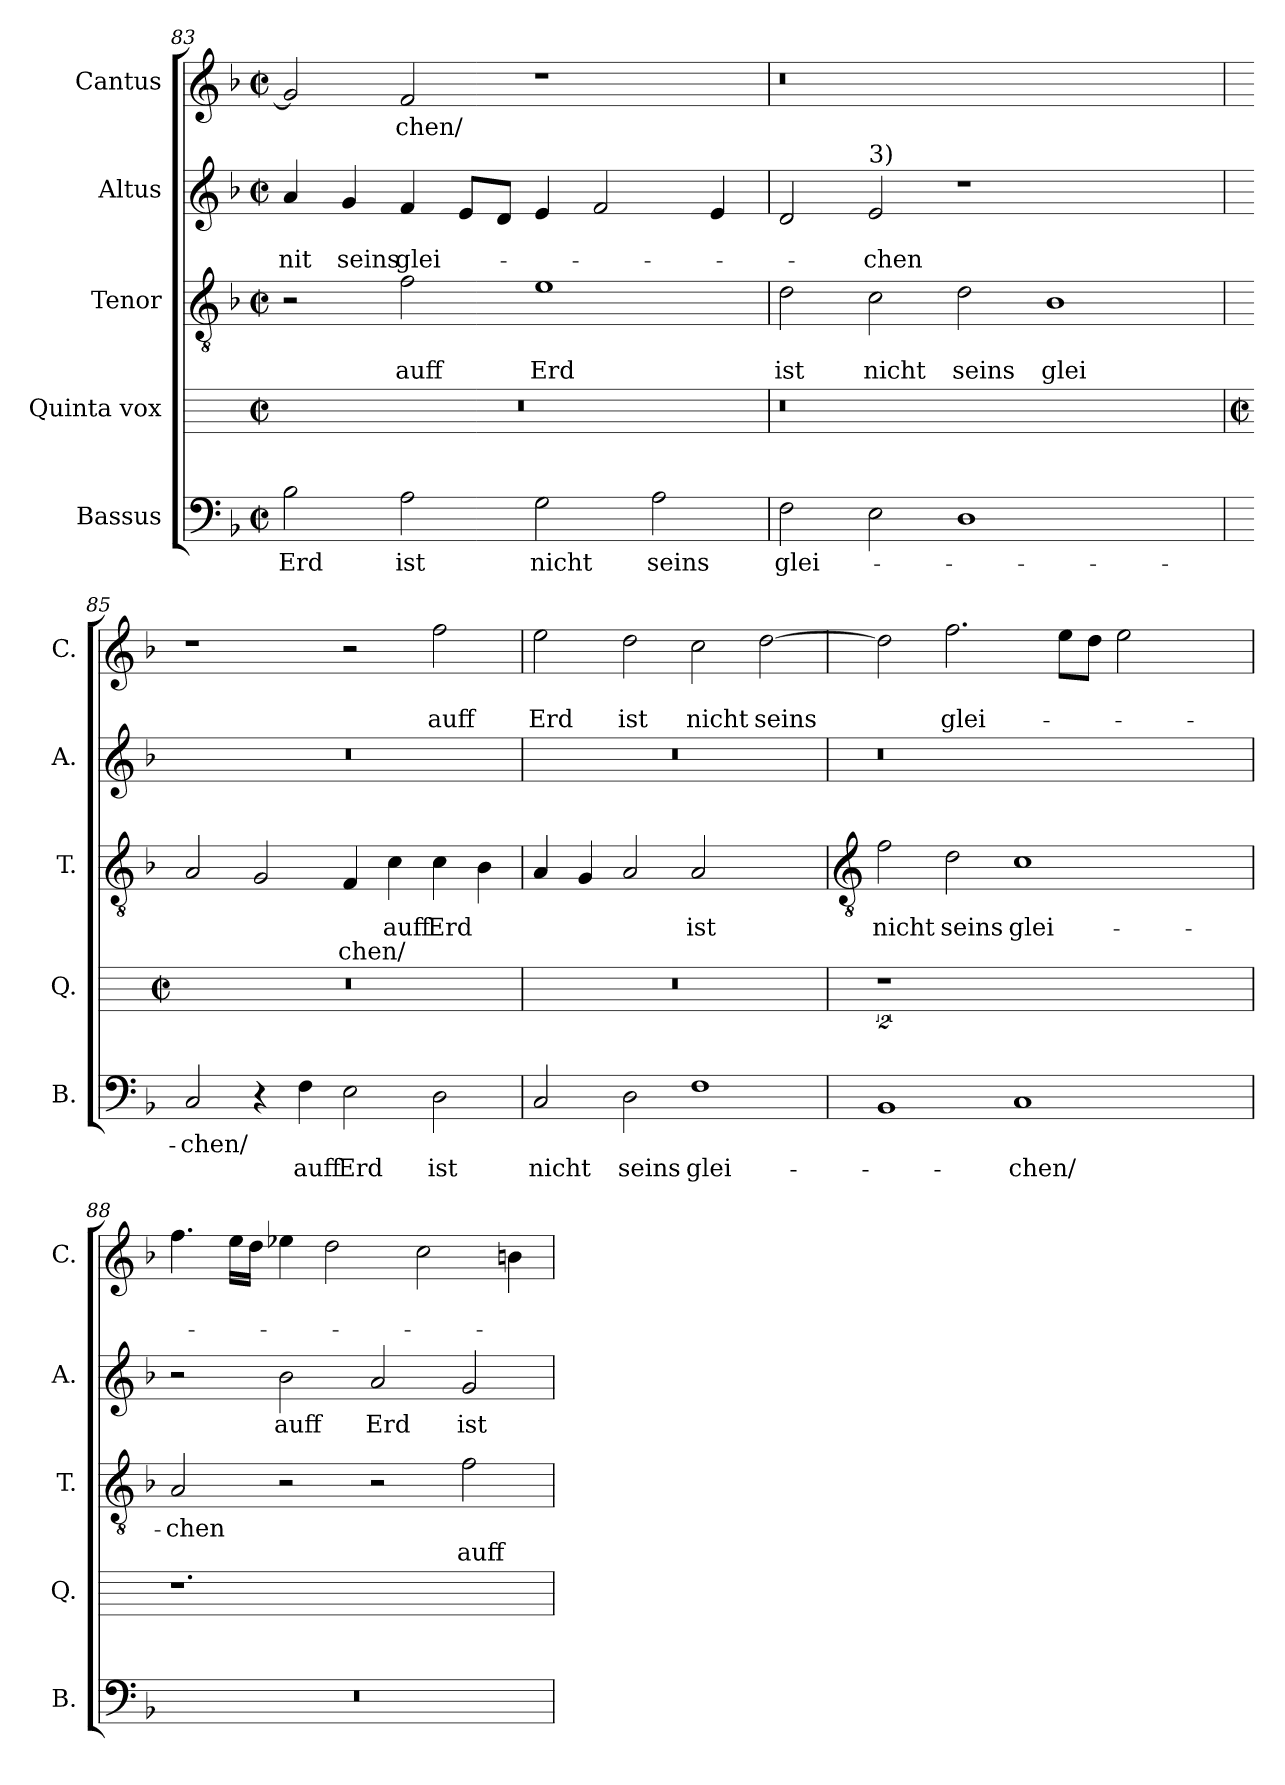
**kern	**text	**text	**kern	**kern	**text	**text	**kern	**text	**text	**kern	**text	**text
*part5	*part5	*part5	*part4	*part3	*part3	*part3	*part2	*part2	*part2	*part1	*part1	*part1
*staff5	*staff5	*staff5	*staff4	*staff3	*staff3	*staff3	*staff2	*staff2	*staff2	*staff1	*staff1	*staff1
*I"Bassus	*	*	*I"Quinta vox	*I"Tenor	*	*	*I"Altus	*	*	*I"Cantus	*	*
*I'B.	*	*	*I'Q.	*I'T.	*	*	*I'A.	*	*	*I'C.	*	*
!!LO:LB:g=z
*clefF4	*	*	*	*clefGv2	*	*	*clefG2	*	*	*clefG2	*	*
*k[b-]	*	*	*	*k[b-]	*	*	*k[b-]	*	*	*k[b-]	*	*
*F:	*	*	*	*F:	*	*	*F:	*	*	*F:	*	*
*M4/2	*	*	*M4/2	*M4/2	*	*	*M4/2	*	*	*M4/2	*	*
*met(c|)	*	*	*met(c|)	*met(c|)	*	*	*met(c|)	*	*	*met(c|)	*	*
=83	=83	=83	=83	=83	=83	=83	=83	=83	=83	=83	=83	=83
!	!LO:LY:b	!	!	!	!	!	!	!	!LO:LY:b	!	!	!
2B-	Erd	.	0r	2r	.	.	4a	.	nit	2g]	.	.
!	!	!	!	!	!	!	!	!	!LO:LY:b	!	!	!
.	.	.	.	.	.	.	4g	.	seins	.	.	.
!	!LO:LY:b	!	!	!	!	!LO:LY:b	!	!	!LO:LY:b	!	!LO:LY:b	!
2A	ist	.	.	2f	.	auff	4f	.	glei-	2f	-chen/	.
.	.	.	.	.	.	.	8eL	.	.	.	.	.
.	.	.	.	.	.	.	8dJ	.	.	.	.	.
!	!LO:LY:b	!	!	!	!	!LO:LY:b	!	!	!	!	!	!
2G	nicht	.	.	1e	.	Erd	4e	.	.	1r	.	.
.	.	.	.	.	.	.	2f	.	.	.	.	.
!	!LO:LY:b	!	!	!	!	!	!	!	!	!	!	!
2A	seins	.	.	.	.	.	.	.	.	.	.	.
.	.	.	.	.	.	.	4e	.	.	.	.	.
!!LO:LB:g=z
=84	=84	=84	=84	=84	=84	=84	=84	=84	=84	=84	=84	=84
!	!LO:LY:b	!	!	!	!	!LO:LY:b	!	!	!	!	!	!
2F	glei-	.	0r	2d	.	ist	2d	.	.	0r	.	.
!	!	!	!	!	!	!	!LO:TX:a:t=3)	!	!	!	!	!
!	!	!	!	!	!	!LO:LY:b	!	!	!LO:LY:b	!	!	!
2E	.	.	.	2c	.	nicht	2e	.	-chen	.	.	.
!	!	!	!	!	!	!LO:LY:b	!	!	!	!	!	!
1D	.	.	.	2d	.	seins	1r	.	.	.	.	.
!	!	!	!	!	!	!LO:LY:b	!	!	!	!	!	!
.	.	.	.	1B-	.	glei	.	.	.	.	.	.
2ryy	.	.	2ryy	.	.	.	2ryy	.	.	2ryy	.	.
!!LO:LB:g=z
=85	=85	=85	=85	=85	=85	=85	=85	=85	=85	=85	=85	=85
*	*	*	*M4/2	*	*	*	*	*	*	*	*	*
*	*	*	*met(c|)	*	*	*	*	*	*	*	*	*
!	!LO:LY:b	!	!	!	!	!	!	!	!	!	!	!
2C	-chen/	.	0r	2A	.	.	0r	.	.	1r	.	.
4r	.	.	.	2G	.	.	.	.	.	.	.	.
!	!	!LO:LY:b	!	!	!	!	!	!	!	!	!	!
4F	.	auff	.	.	.	.	.	.	.	.	.	.
!	!	!LO:LY:b	!	!	!	!LO:LY:b	!	!	!	!	!	!
2E	.	Erd	.	4F	.	chen/	.	.	.	2r	.	.
!	!	!	!	!	!LO:LY:b	!	!	!	!	!	!	!
.	.	.	.	4c	auff	.	.	.	.	.	.	.
!	!	!LO:LY:b	!	!	!LO:LY:b	!	!	!	!	!	!	!LO:LY:b
2D	.	ist	.	4c	Erd	.	.	.	.	2ff	.	auff
.	.	.	.	4B-	.	.	.	.	.	.	.	.
=86	=86	=86	=86	=86	=86	=86	=86	=86	=86	=86	=86	=86
!	!	!LO:LY:b	!	!	!	!	!	!	!	!	!	!LO:LY:b
2C	.	nicht	0r	4A	.	.	0r	.	.	2ee	.	Erd
.	.	.	.	4G	.	.	.	.	.	.	.	.
!	!	!LO:LY:b	!	!	!	!	!	!	!	!	!	!LO:LY:b
2D	.	seins	.	2A	.	.	.	.	.	2dd	.	ist
!	!	!LO:LY:b	!	!	!LO:LY:b	!	!	!	!	!	!	!LO:LY:b
1F	.	glei-	.	2A	ist	.	.	.	.	2cc	.	nicht
!	!	!	!	!	!	!	!	!	!	!	!	!LO:LY:b
.	.	.	.	2ryy	.	.	.	.	.	[2dd	.	seins
!!LO:LB:g=z
=87	=87	=87	=87	=87	=87	=87	=87	=87	=87	=87	=87	=87
*	*	*	*	*clefGv2	*	*	*	*	*	*	*	*
!	!	!	!	!	!LO:LY:b	!	!	!	!	!	!	!
1BB-	.	.	2%5r	2f	nicht	.	0r	.	.	2dd]	.	.
!	!	!	!	!	!LO:LY:b	!	!	!	!	!	!	!LO:LY:b
.	.	.	.	2d	seins	.	.	.	.	2.ff	.	glei-
!	!	!LO:LY:b	!	!	!LO:LY:b	!	!	!	!	!	!	!
1C	.	-chen/	.	1c	glei-	.	.	.	.	.	.	.
.	.	.	.	.	.	.	.	.	.	8eeL	.	.
.	.	.	.	.	.	.	.	.	.	8ddJ	.	.
.	.	.	.	.	.	.	.	.	.	2ee	.	.
2ryy	.	.	.	2ryy	.	.	2ryy	.	.	2ryy	.	.
!!LO:LB:g=z
=88	=88	=88	=88	=88	=88	=88	=88	=88	=88	=88	=88	=88
!	!	!	!	!	!LO:LY:b	!	!	!	!	!	!	!
0r	.	.	1.r	2A	-chen	.	2r	.	.	4.ff	.	.
.	.	.	.	.	.	.	.	.	.	16eeLL	.	.
.	.	.	.	.	.	.	.	.	.	16ddJJ	.	.
!	!	!	!	!	!	!	!	!LO:LY:b	!	!	!	!
.	.	.	.	2r	.	.	2b-	auff	.	4ee-X	.	.
.	.	.	.	.	.	.	.	.	.	2dd	.	.
!	!	!	!	!	!	!	!	!LO:LY:b	!	!	!	!
.	.	.	.	2r	.	.	2a	Erd	.	.	.	.
.	.	.	.	.	.	.	.	.	.	2cc	.	.
!	!	!	!	!	!	!LO:LY:b	!	!LO:LY:b	!	!	!	!
.	.	.	2ryy	2f	.	auff	2g	ist	.	.	.	.
.	.	.	.	.	.	.	.	.	.	4bn	.	.
=	=	=	=	=	=	=	=	=	=	=	=	=
*-	*-	*-	*-	*-	*-	*-	*-	*-	*-	*-	*-	*-
